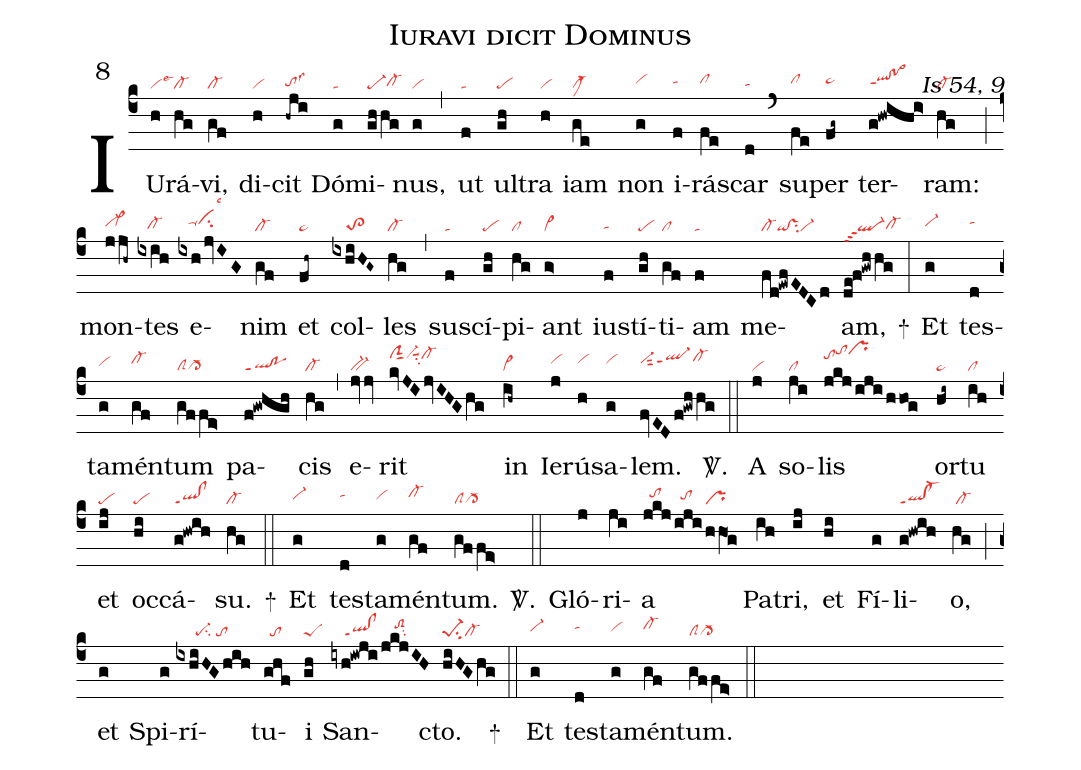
name: Iuravi dicit Dominus;
commentary: Is 54, 9;
mode: 8;
nabc-lines: 1;
%%
(c4)
IU(h|vilse3)rá(hg|cl-)vi,(gf|cl-) di(h|vi)cit(-hji|tohglss3) Dó(g|ta)mi(ghhg|pe-cl-hg)nus,(g|vi) (,)
ut(f|ta) ul(gh|pe)tra(h|vi) iam(ge|clM-) non(g|vihh) i(f|tahh)rás(fe|clhh)car(d|tahg) (`)
su(fe|clhh)per(fg~|ta>hh) ter(g!hwihi>|qlhi!po>hippt1)ram:(hg|cl-) (;)
mon(jjh~|vi-hh`vi>hh)tes(ixih|///cl-hg) e(ixh/jvIG|///ta-hicihilsc3)nim(gf|cl-) et(fh~|ta>) col(ixhiHG~|////to>2)les(hg|cl-) (,)
su(f|ta)scí(gh|pe)pi(hg|cl)ant(g>|vi>) ius(f|tahg)tí(gh|pe)ti(gf|cl)am(f|ta) me(fd!ewfEDCd|cl-qi!vssu2vi-)am,(de!f!gwhhg|ql-ppt3cl-hg) +(:)
Et(g|vi-hh) tes(d|tahi)ta(g|vihh)mén(gf|cl-hi)tum(gffe>|clScl->) pa(f!gwhgh|ql!poppt1)cis(hg|cl-) (,)
e(jvjv|bv-)rit(kvJIjvIHGhg|clShksut1vi-hksuu1su2cl-hk) in(ih~|vi>) Ie(j|vihi)rú(h|vihi)sa(g|vihi)lem.(fvEDf!gwhhg|vi-hisut2ql-hippt1cl-hj) <sp>V/</sp>.(::)
A(j|vi) so(ji|cl)lis(jkj/iji/hhog|tohktohmprhm)  or(hi~|ta>)tu(ih|cl) et(ij|pe) oc(hi|pe)cá(g!hwih|ql!clppt1)su.(hg|cl-) +(::)
Et(g|vi-hh) tes(d|tahi)ta(g|vihh)mén(gf|cl-hi)tum.(gffe>|clScl->) <sp>V/</sp>.(::)
Gló(j)ri(ji)a(jkj|//tohi|/iji|//tohh|/hhO1g|pr) Pa(ih)tri,(ij) et(hi) Fí(g)li(g!hwih|ql!cl-ppt1)o,(hg|/cl-) (;)
et(g) Spi(g)rí(ixhiHGhih|//////pe-su2/to)tu(ghf|//to)i(gh|peS) San(iyh!iwji|////ql!clppt1|/jkjIH|////toS2hisu2)cto.(hiHGhg|pe-1su2cl-) +(::)
Et(g|vi-hh) tes(d|tahi)ta(g|vihh)mén(gf|cl-hi)tum.(gffe>|clScl->) (::)
